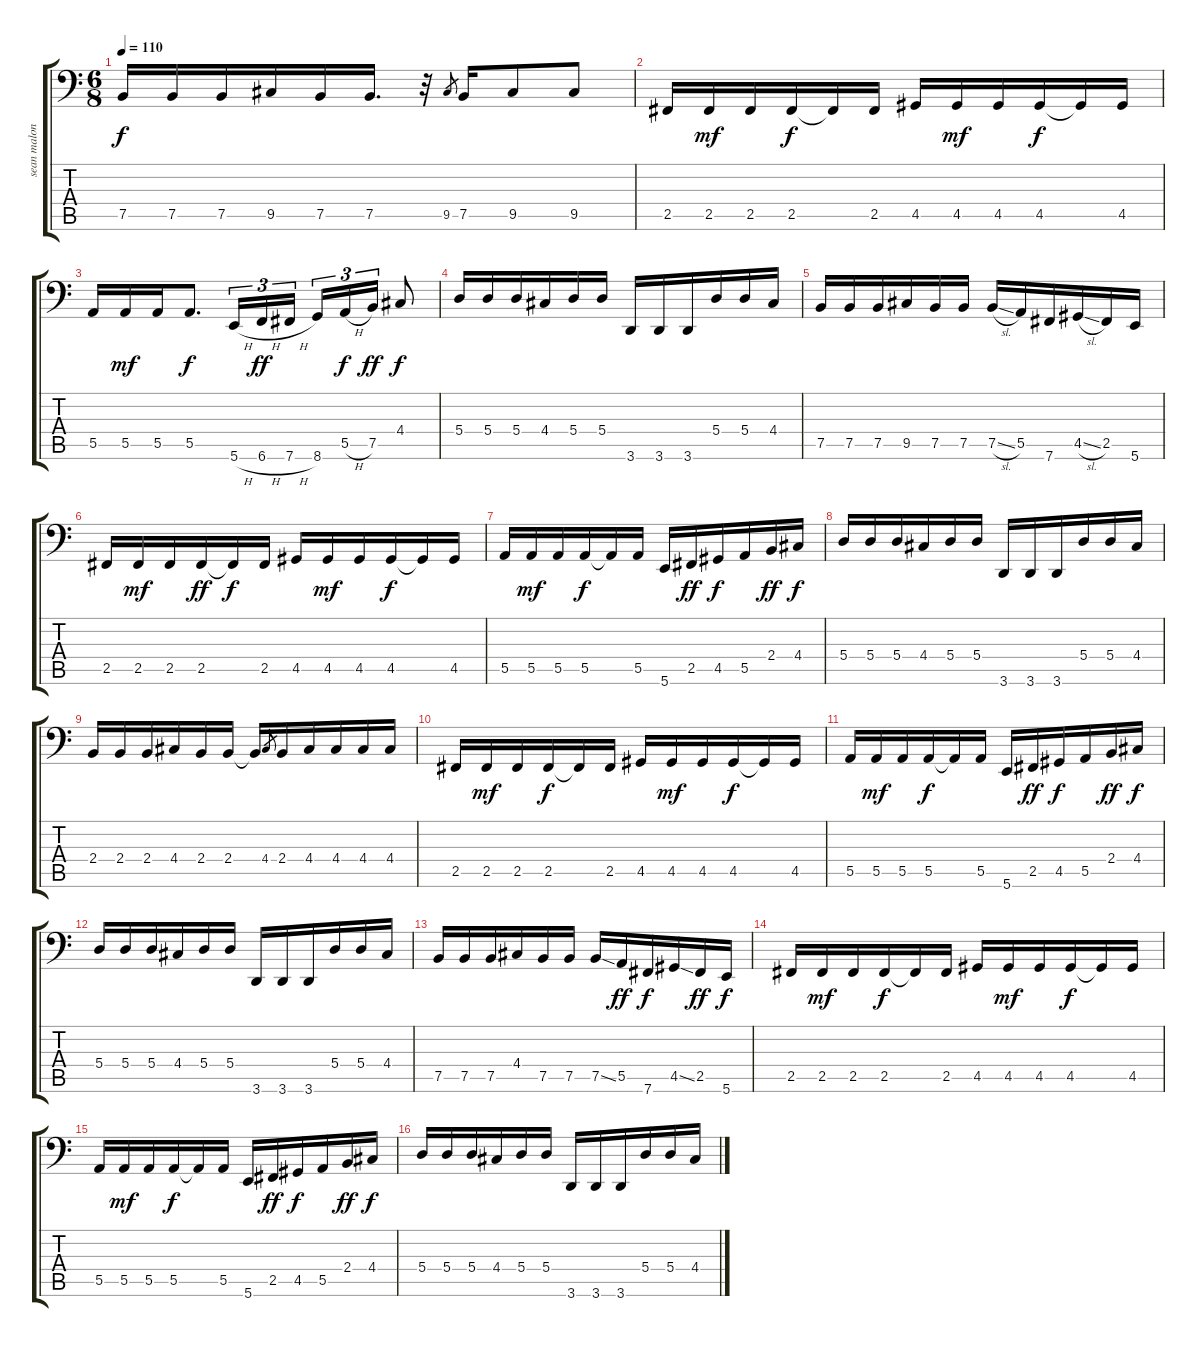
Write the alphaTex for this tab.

\track ("sean malone" "sean malon") {instrument fretlessbass}
\staff {score tabs}
\tuning (C3 G2 D2 A1 E1 B0) {hide}
\ts (6 8)
\tempo 110
\clef f4
\ks c
7.5.16{dy f} 7.5.16 7.5.16 9.5.16 7.5.16 7.5.16{d} r.32 9.5.8{gr} 7.5.16 9.5.8 9.5.8 |
2.5.16 2.5.16{dy mf} 2.5.16 2.5.16{dy f} 2.5{t}.16 2.5.16 4.5.16 4.5.16{dy mf} 4.5.16 4.5.16{dy f} 4.5{t}.16 4.5.16 |
5.5.16 5.5.16{dy mf} 5.5.16 5.5.8{d dy f} 5.6{h}.16{tu (3 2)} 6.6{h}.16{tu (3 2) dy ff} 7.6{h}.16{tu (3 2) beam splitsecondary} 8.6.16{tu (3 2)} 5.5{h}.16{tu (3 2) dy f} 7.5.16{tu (3 2) dy ff} 4.4.8{dy f} |
5.4.16 5.4.16 5.4.16 4.4.16 5.4.16 5.4.16 3.6.16 3.6.16 3.6.16 5.4.16 5.4.16 4.4.16 |
7.5.16 7.5.16 7.5.16 9.5.16 7.5.16 7.5.16 7.5{sl}.16 5.5.16 7.6.16 4.5{sl}.16 2.5.16 5.6.16 |
2.5.16 2.5.16{dy mf} 2.5.16 2.5.16{dy ff} 2.5{t}.16{dy f} 2.5.16 4.5.16 4.5.16{dy mf} 4.5.16 4.5.16{dy f} 4.5{t}.16 4.5.16 |
5.5.16 5.5.16{dy mf} 5.5.16 5.5.16{dy f} 5.5{t}.16 5.5.16 5.6.16 2.5.16{dy ff} 4.5.16{dy f} 5.5.16 2.4.16{dy ff} 4.4.16{dy f} |
5.4.16 5.4.16 5.4.16 4.4.16 5.4.16 5.4.16 3.6.16 3.6.16 3.6.16 5.4.16 5.4.16 4.4.16 |
2.4.16 2.4.16 2.4.16 4.4.16 2.4.16 2.4.16 2.4{t}.16 4.4.8{gr} 2.4.16 4.4.16 4.4.16 4.4.16 4.4.16 |
2.5.16 2.5.16{dy mf} 2.5.16 2.5.16{dy f} 2.5{t}.16 2.5.16 4.5.16 4.5.16{dy mf} 4.5.16 4.5.16{dy f} 4.5{t}.16 4.5.16 |
5.5.16 5.5.16{dy mf} 5.5.16 5.5.16{dy f} 5.5{t}.16 5.5.16 5.6.16 2.5.16{dy ff} 4.5.16{dy f} 5.5.16 2.4.16{dy ff} 4.4.16{dy f} |
5.4.16 5.4.16 5.4.16 4.4.16 5.4.16 5.4.16 3.6.16 3.6.16 3.6.16 5.4.16 5.4.16 4.4.16 |
7.5.16 7.5.16 7.5.16 4.4.16 7.5.16 7.5.16 7.5{ss}.16 5.5.16{dy ff} 7.6.16{dy f} 4.5{ss}.16 2.5.16{dy ff} 5.6.16{dy f} |
2.5.16 2.5.16{dy mf} 2.5.16 2.5.16{dy f} 2.5{t}.16 2.5.16 4.5.16 4.5.16{dy mf} 4.5.16 4.5.16{dy f} 4.5{t}.16 4.5.16 |
5.5.16 5.5.16{dy mf} 5.5.16 5.5.16{dy f} 5.5{t}.16 5.5.16 5.6.16 2.5.16{dy ff} 4.5.16{dy f} 5.5.16 2.4.16{dy ff} 4.4.16{dy f} |
5.4.16 5.4.16 5.4.16 4.4.16 5.4.16 5.4.16 3.6.16 3.6.16 3.6.16 5.4.16 5.4.16 4.4.16
